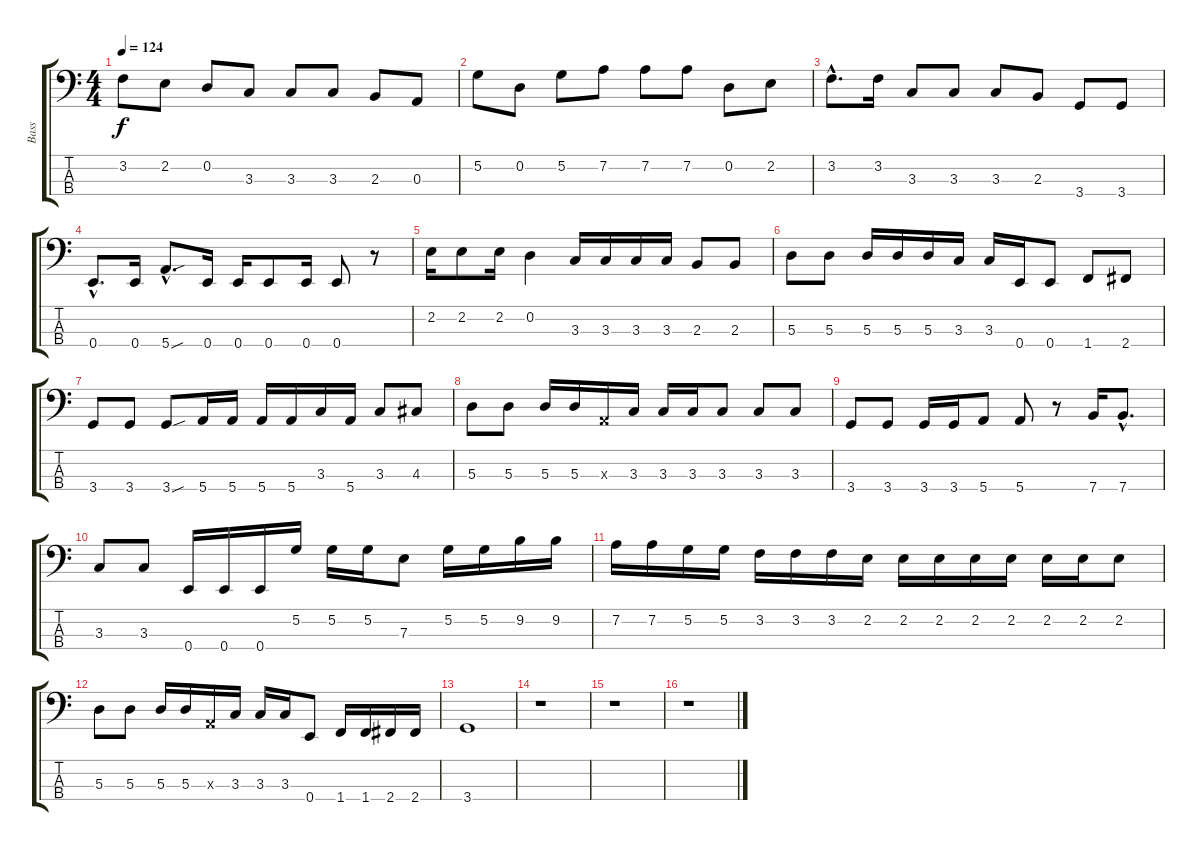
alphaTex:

\track ("Bass" "Bass") {instrument electricbasspick}
\staff {score tabs}
\tuning (G2 D2 A1 E1) {hide}
\ts (4 4)
\tempo 124
\clef f4
\ks c
3.2.8{dy f} 2.2.8 0.2.8 3.3.8 3.3.8 3.3.8 2.3.8 0.3.8 |
5.2.8 0.2.8 5.2.8 7.2.8 7.2.8 7.2.8 0.2.8 2.2.8 |
3.2{hac}.8{d} 3.2.16 3.3.8 3.3.8 3.3.8 2.3.8 3.4.8 3.4.8 |
0.4{hac}.8{d} 0.4.16 5.4{sou hac}.8{d} 0.4.16 0.4.16 0.4.8 0.4.16 0.4.8 r.8 |
2.2.16 2.2.8 2.2.16 0.2.4 3.3.16 3.3.16 3.3.16 3.3.16 2.3.8 2.3.8 |
5.3.8 5.3.8 5.3.16 5.3.16 5.3.16 3.3.16 3.3.16 0.4.16 0.4.8 1.4.8 2.4.8 |
3.4.8 3.4.8 3.4{sou}.8 5.4.16 5.4.16 5.4.16 5.4.16 3.3.16 5.4.16 3.3.8 4.3.8 |
5.3.8 5.3.8 5.3.16 5.3.16 0.3{x}.16 3.3.16 3.3.16 3.3.16 3.3.8 3.3.8 3.3.8 |
3.4.8 3.4.8 3.4.16 3.4.16 5.4.8 5.4.8 r.8 7.4.16 7.4{hac}.8{d} |
3.3.8 3.3.8 0.4.16 0.4.16 0.4.16 5.2.16 5.2.16 5.2.16 7.3.8 5.2.16 5.2.16 9.2.16 9.2.16 |
7.2.16 7.2.16 5.2.16 5.2.16 3.2.16 3.2.16 3.2.16 2.2.16 2.2.16 2.2.16 2.2.16 2.2.16 2.2.16 2.2.16 2.2.8 |
5.3.8 5.3.8 5.3.16 5.3.16 0.3{x}.16 3.3.16 3.3.16 3.3.16 0.4.8 1.4.16 1.4.16 2.4.16 2.4.16 |
3.4.1 |
r.1 |
r.1 |
r.1
